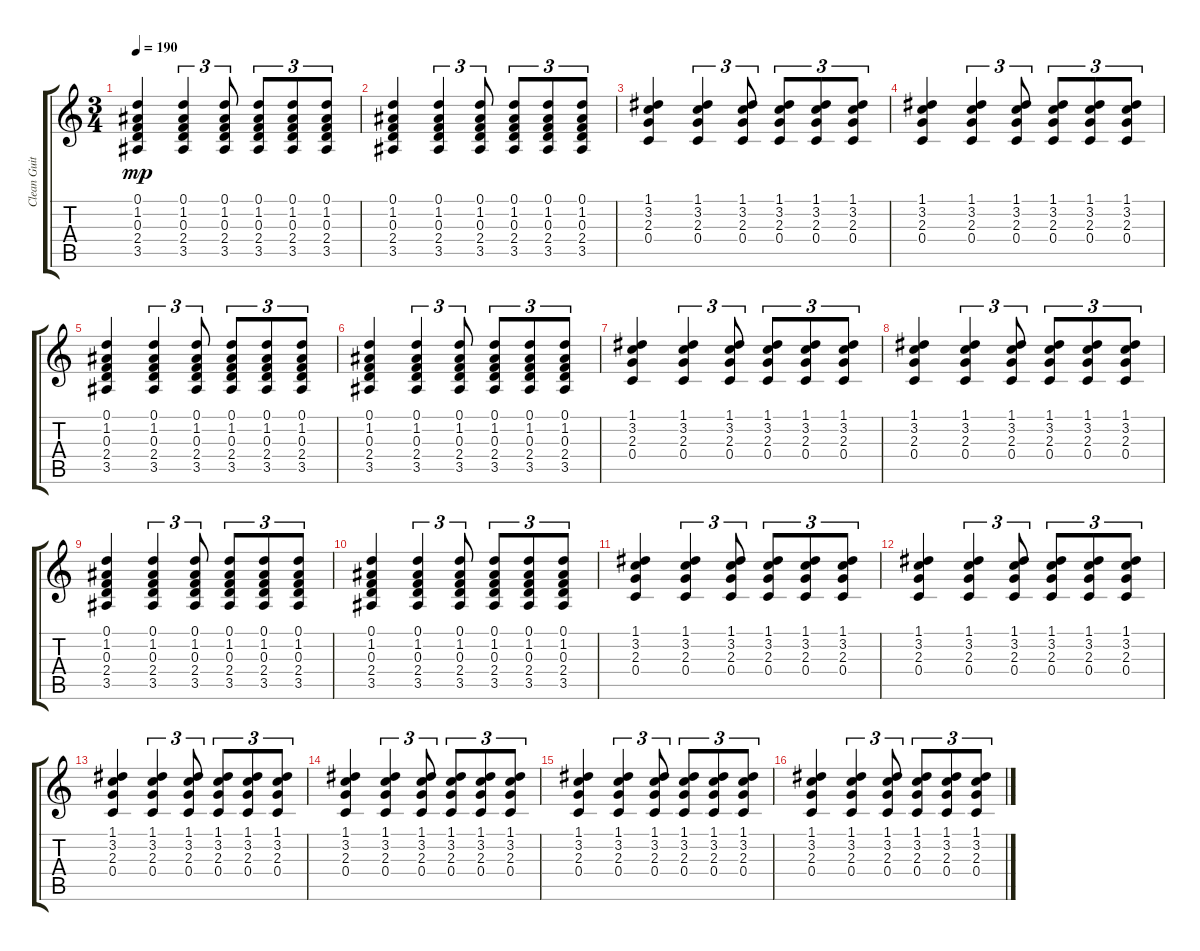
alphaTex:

\track ("Clean Guitar (Teemu)" "Clean Guit") {instrument acousticguitarsteel}
\staff {score tabs}
\tuning (D4 A3 F3 C3 G2 C2) {hide}
\ts (3 4)
\tempo 190
\clef g2
\ks c
(0.1 1.2 0.3 2.4 3.5).4{dy mp} (0.1 1.2 0.3 2.4 3.5).4{tu (3 2)} (0.1 1.2 0.3 2.4 3.5).8{tu (3 2)} (0.1 1.2 0.3 2.4 3.5).8{tu (3 2)} (0.1 1.2 0.3 2.4 3.5).8{tu (3 2)} (0.1 1.2 0.3 2.4 3.5).8{tu (3 2)} |
(0.1 1.2 0.3 2.4 3.5).4 (0.1 1.2 0.3 2.4 3.5).4{tu (3 2)} (0.1 1.2 0.3 2.4 3.5).8{tu (3 2)} (0.1 1.2 0.3 2.4 3.5).8{tu (3 2)} (0.1 1.2 0.3 2.4 3.5).8{tu (3 2)} (0.1 1.2 0.3 2.4 3.5).8{tu (3 2)} |
(1.1 3.2 2.3 0.4).4 (1.1 3.2 2.3 0.4).4{tu (3 2)} (1.1 3.2 2.3 0.4).8{tu (3 2)} (1.1 3.2 2.3 0.4).8{tu (3 2)} (1.1 3.2 2.3 0.4).8{tu (3 2)} (1.1 3.2 2.3 0.4).8{tu (3 2)} |
(1.1 3.2 2.3 0.4).4 (1.1 3.2 2.3 0.4).4{tu (3 2)} (1.1 3.2 2.3 0.4).8{tu (3 2)} (1.1 3.2 2.3 0.4).8{tu (3 2)} (1.1 3.2 2.3 0.4).8{tu (3 2)} (1.1 3.2 2.3 0.4).8{tu (3 2)} |
(0.1 1.2 0.3 2.4 3.5).4 (0.1 1.2 0.3 2.4 3.5).4{tu (3 2)} (0.1 1.2 0.3 2.4 3.5).8{tu (3 2)} (0.1 1.2 0.3 2.4 3.5).8{tu (3 2)} (0.1 1.2 0.3 2.4 3.5).8{tu (3 2)} (0.1 1.2 0.3 2.4 3.5).8{tu (3 2)} |
(0.1 1.2 0.3 2.4 3.5).4 (0.1 1.2 0.3 2.4 3.5).4{tu (3 2)} (0.1 1.2 0.3 2.4 3.5).8{tu (3 2)} (0.1 1.2 0.3 2.4 3.5).8{tu (3 2)} (0.1 1.2 0.3 2.4 3.5).8{tu (3 2)} (0.1 1.2 0.3 2.4 3.5).8{tu (3 2)} |
(1.1 3.2 2.3 0.4).4 (1.1 3.2 2.3 0.4).4{tu (3 2)} (1.1 3.2 2.3 0.4).8{tu (3 2)} (1.1 3.2 2.3 0.4).8{tu (3 2)} (1.1 3.2 2.3 0.4).8{tu (3 2)} (1.1 3.2 2.3 0.4).8{tu (3 2)} |
(1.1 3.2 2.3 0.4).4 (1.1 3.2 2.3 0.4).4{tu (3 2)} (1.1 3.2 2.3 0.4).8{tu (3 2)} (1.1 3.2 2.3 0.4).8{tu (3 2)} (1.1 3.2 2.3 0.4).8{tu (3 2)} (1.1 3.2 2.3 0.4).8{tu (3 2)} |
(0.1 1.2 0.3 2.4 3.5).4 (0.1 1.2 0.3 2.4 3.5).4{tu (3 2)} (0.1 1.2 0.3 2.4 3.5).8{tu (3 2)} (0.1 1.2 0.3 2.4 3.5).8{tu (3 2)} (0.1 1.2 0.3 2.4 3.5).8{tu (3 2)} (0.1 1.2 0.3 2.4 3.5).8{tu (3 2)} |
(0.1 1.2 0.3 2.4 3.5).4 (0.1 1.2 0.3 2.4 3.5).4{tu (3 2)} (0.1 1.2 0.3 2.4 3.5).8{tu (3 2)} (0.1 1.2 0.3 2.4 3.5).8{tu (3 2)} (0.1 1.2 0.3 2.4 3.5).8{tu (3 2)} (0.1 1.2 0.3 2.4 3.5).8{tu (3 2)} |
(1.1 3.2 2.3 0.4).4 (1.1 3.2 2.3 0.4).4{tu (3 2)} (1.1 3.2 2.3 0.4).8{tu (3 2)} (1.1 3.2 2.3 0.4).8{tu (3 2)} (1.1 3.2 2.3 0.4).8{tu (3 2)} (1.1 3.2 2.3 0.4).8{tu (3 2)} |
(1.1 3.2 2.3 0.4).4 (1.1 3.2 2.3 0.4).4{tu (3 2)} (1.1 3.2 2.3 0.4).8{tu (3 2)} (1.1 3.2 2.3 0.4).8{tu (3 2)} (1.1 3.2 2.3 0.4).8{tu (3 2)} (1.1 3.2 2.3 0.4).8{tu (3 2)} |
(1.1 3.2 2.3 0.4).4 (1.1 3.2 2.3 0.4).4{tu (3 2)} (1.1 3.2 2.3 0.4).8{tu (3 2)} (1.1 3.2 2.3 0.4).8{tu (3 2)} (1.1 3.2 2.3 0.4).8{tu (3 2)} (1.1 3.2 2.3 0.4).8{tu (3 2)} |
(1.1 3.2 2.3 0.4).4 (1.1 3.2 2.3 0.4).4{tu (3 2)} (1.1 3.2 2.3 0.4).8{tu (3 2)} (1.1 3.2 2.3 0.4).8{tu (3 2)} (1.1 3.2 2.3 0.4).8{tu (3 2)} (1.1 3.2 2.3 0.4).8{tu (3 2)} |
(1.1 3.2 2.3 0.4).4 (1.1 3.2 2.3 0.4).4{tu (3 2)} (1.1 3.2 2.3 0.4).8{tu (3 2)} (1.1 3.2 2.3 0.4).8{tu (3 2)} (1.1 3.2 2.3 0.4).8{tu (3 2)} (1.1 3.2 2.3 0.4).8{tu (3 2)} |
(1.1 3.2 2.3 0.4).4 (1.1 3.2 2.3 0.4).4{tu (3 2)} (1.1 3.2 2.3 0.4).8{tu (3 2)} (1.1 3.2 2.3 0.4).8{tu (3 2)} (1.1 3.2 2.3 0.4).8{tu (3 2)} (1.1 3.2 2.3 0.4).8{tu (3 2)}
